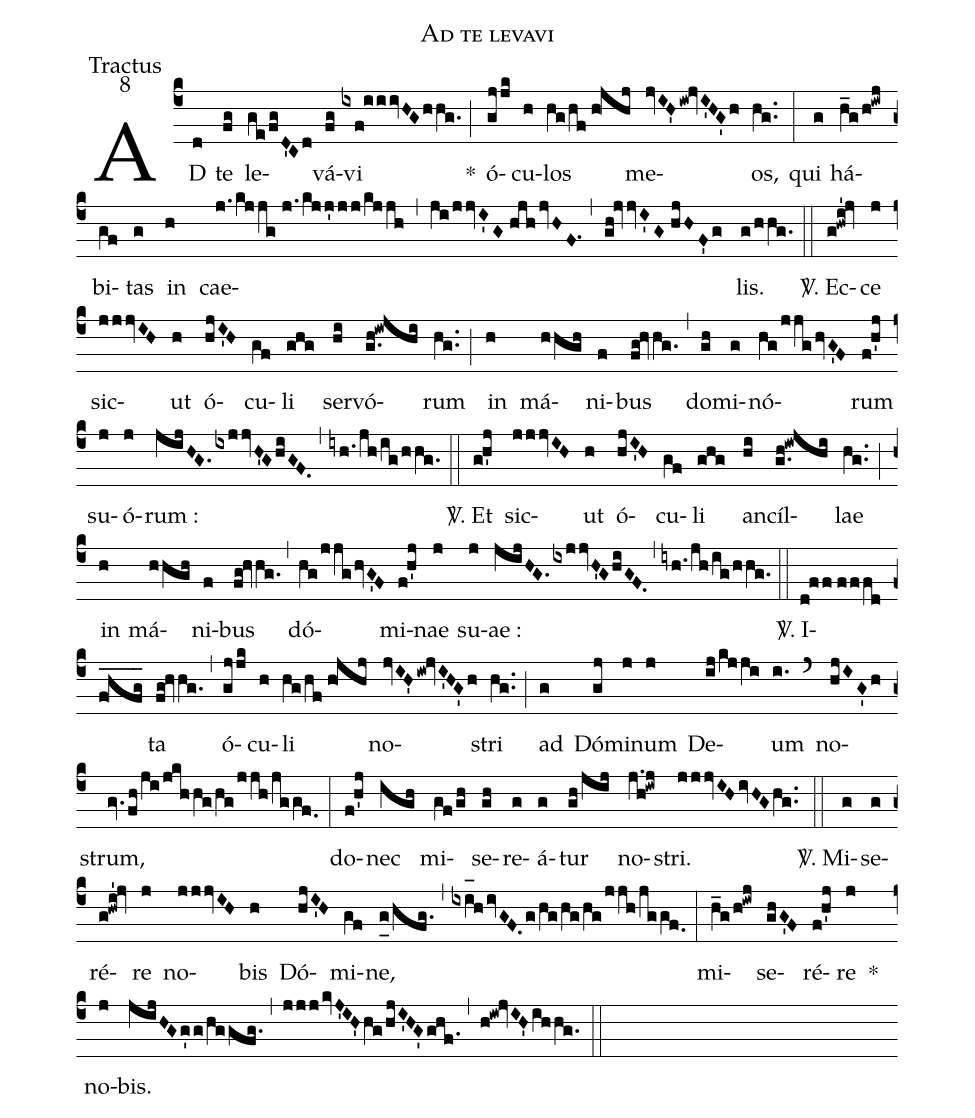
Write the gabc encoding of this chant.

name:Ad te levavi;
office-part:Tractus;
mode:8;
%%
(c4) AD(d) te(fg) le(ge/fgD'Cd)vá(fg)vi(ixf!iiivHGhhg.) <clear>*(;) ó(gjjk)cu(h)los(hg/hf//h!jhj) me(jvIH'iw!jvI'HG'h)os,(hg..) (:) qui(g) há(h_g/h!iwj)bi(gf)tas(g) in(h) cae(j./kjjg//j./kjj'jj/kjjh)(,)(ji/jjvI'G//hjhjvHF.1)(,)(gh!jvvI'G//hjHF'g)lis.(g/hhg.) (::)
<sp>V/</sp>. Ec(g!hwi'!jv)ce(j) sic(jjjvIH)ut(h) ó(hjI'H)cu(gf)li(ghg) ser(hi)vó(g.h!iwjhi)rum(hg..) (;) in(h) má(hhgh)ni(f)bus(fg!hvhg.) (,) do(gh)mi(g)nó(hg/jjghvG'F)rum(f!h'j) su(j)ó(j)rum :(jijHG.ixjjvH'GhiGF.) (,) (iyh./jh/ig/hhg.) (::)
<sp>V/</sp>. Et(gh'j) sic(jjjvIH)ut(h) ó(hjI'H)cu(gf)li(ghg) an(hi)cíl(g.h!iwjhi)lae(hg..) (;) in(h) má(hhgh)ni(f)bus(fg!hvhg.) (,) dó(hg/jjghvG'F)mi(f!h'j)nae(j) su(j)ae :(jijHG.ixjjvH'GhiGF.) (,) (iyh./jh/ig/hhg.) (::)
<sp>V/</sp>. I(d!ff//fffd//f_!h_f_g_)ta(fg!hvhg.) (,) ó(gjjk)cu(h)li(hg/hf//h!jhj) no(jvIH'iw!jvI'HG'h)stri(hg..) (;) ad(g) Dó(gj)mi(j)num(j) De(ij/kjji)um(i.) (`) no(hjIG'h)strum,(gv.fh/ji/jkh/!hg/hg/jjh/jggf.0) (:) do(f!h'j)nec(igh) mi(gf/gh)se(gh)re(g)á(g)tur(gh/jij) no(j.h!iwj)stri.(jjjvIHivHGhg..) (::)
<sp>V/</sp>. Mi(g)se(g)ré(g!hwi'!jv)re(j) no(jjjvIH)bis(h) Dó(hjI'H)mi(gf)ne,(g_0[uh:l]/hfg.) (,) (ixi_[oh:h]hivGF.g/hg/hg/hg/jjh/jggf.0) (:) mi(h_g/h!iwj)se(ghG'F)ré(f!h'j)re(j) *() no(j)bis.(jijHGg'g/hggfg.) (,) (jjjkvJ'IH'hg/hjI'HG'ghf.1) (,) (h!iw!jvIH'ihhg.) (::)
